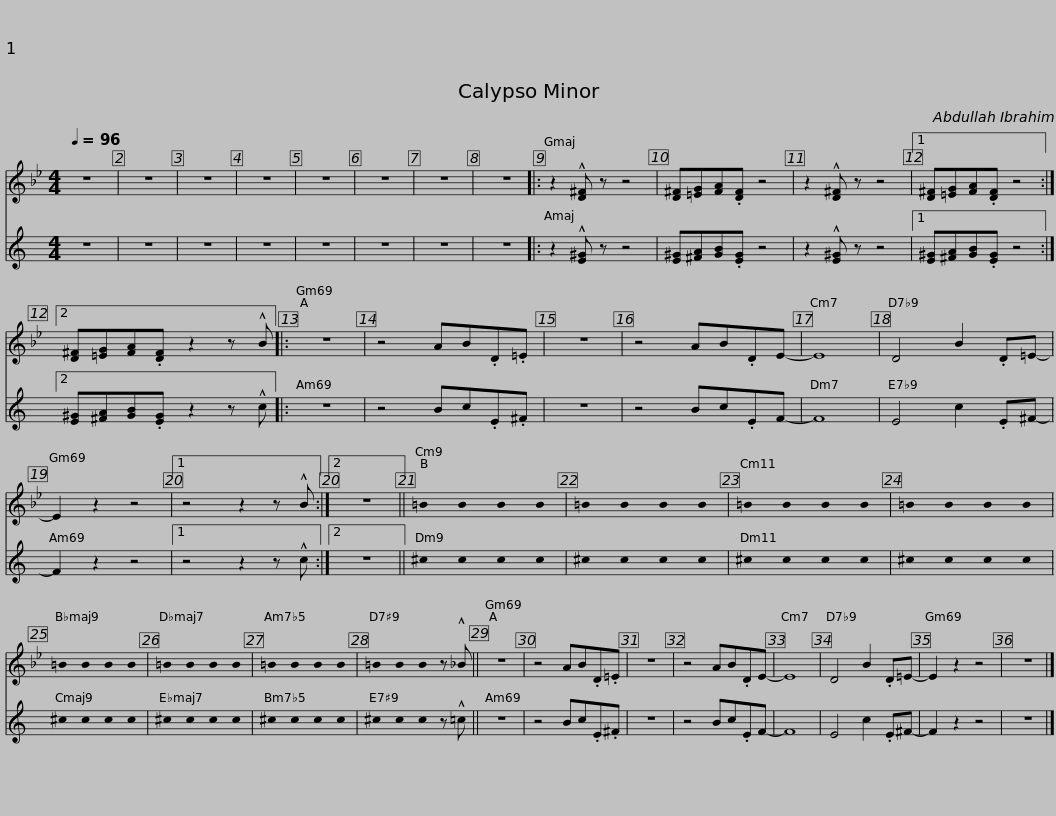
X:1
%%score 1 2
L:1/8
Q:1/4=96
M:4/4
I:linebreak $
K:Bb
U:s=!stemless!
V:1 treble
V:2 treble transpose=-2
V:1
 z8 | z8 | z8 | z8 | z8 | %5
 z8 | z8 | z8 |: z2 !^![D^F] z z4 | [D^F][=EG][FA].[DF] z4 | %10
 z2 !^![D^F] z z4 |1$ [D^F][=EG][FA].[DF] z4 :|2 [D^F][=EG][FA].[DF] z2 z !^!B |: z8 | z4 AB.D.=E | %15
 z8 | z4 AB.DE- | E8 | D4 B2 .D=E- |$ E2 z2 z4 |1 %20
 z4 z2 z !^!B :|2 z8 || s=B2 sB2 sB2 sB2 | s=B2 sB2 sB2 sB2 | s=B2 sB2 sB2 sB2 | %25
 s=B2 sB2 sB2 sB2 | s=B2 sB2 sB2 sB2 | s=B2 sB2 sB2 sB2 |$ s=B2 sB2 sB2 sB2 | s=B2 sB2 sB2 z !^!_B || %30
 z8 | z4 AB.D.=E | z8 | z4 AB.DE- | E8 | %35
 D4 B2 .D=E- | E2 z2 z4 | z8 |] %38
V:2
[K:C] z8 | z8 | z8 | z8 | z8 | %5
 z8 | z8 | z8 |: z2 !^![E^G] z z4 | [E^G][^FA][GB].[EG] z4 | %10
 z2 !^![E^G] z z4 |1$ [E^G][^FA][GB].[EG] z4 :|2 [E^G][^FA][GB].[EG] z2 z !^!c |: z8 | z4 Bc.E.^F | %15
 z8 | z4 Bc.EF- | F8 | E4 c2 .E^F- |$ F2 z2 z4 |1 %20
 z4 z2 z !^!c :|2 z8 || s^c2 sc2 sc2 sc2 | s^c2 sc2 sc2 sc2 | s^c2 sc2 sc2 sc2 | %25
 s^c2 sc2 sc2 sc2 | s^c2 sc2 sc2 sc2 | s^c2 sc2 sc2 sc2 |$ s^c2 sc2 sc2 sc2 | s^c2 sc2 sc2 z !^!=c || %30
 z8 | z4 Bc.E.^F | z8 | z4 Bc.EF- | F8 | %35
 E4 c2 .E^F- | F2 z2 z4 | z8 |] %38
